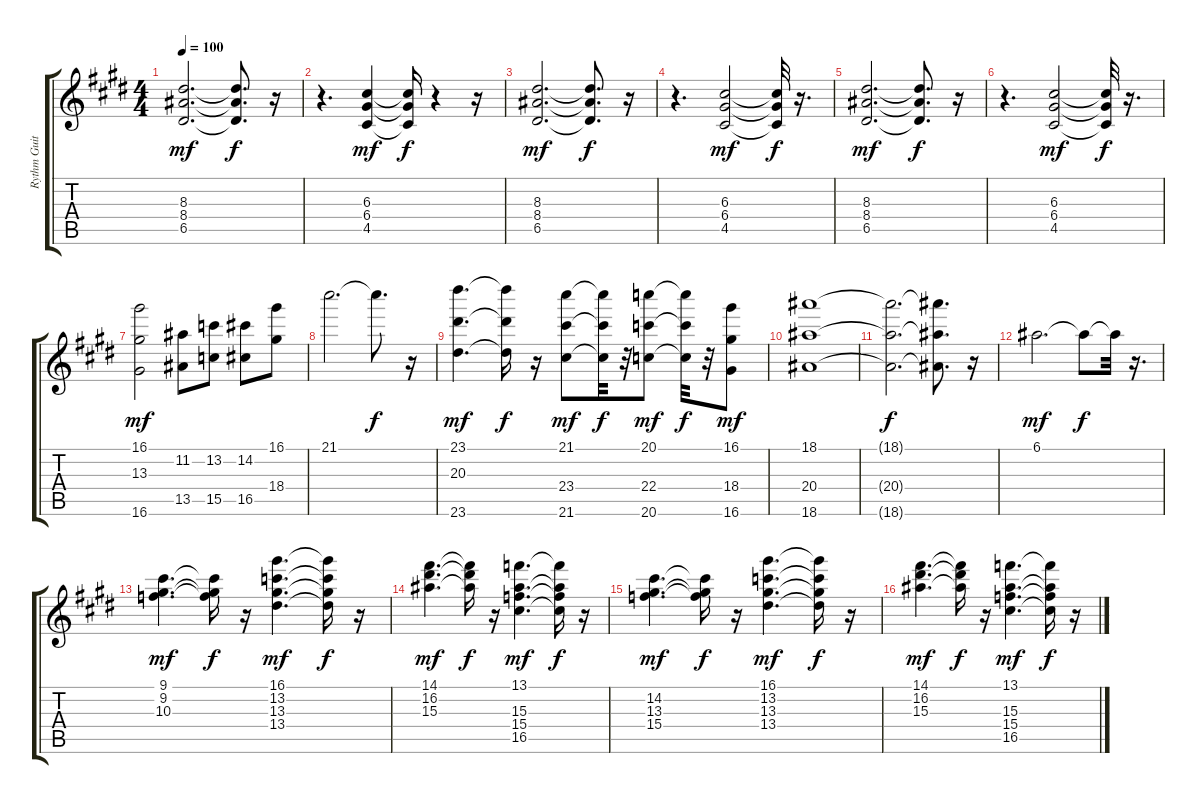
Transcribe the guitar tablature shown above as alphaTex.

\track ("Rythm Guitar" "Rythm Guit") {instrument electricguitarclean}
\staff {score tabs}
\tuning (E4 B3 G3 D3 A2 E2) {hide}
\ts (4 4)
\tempo 100
\clef g2
\ks e
(8.3 8.4 6.5).2{d dy mf} (8.3{t} 8.4{t} 6.5{t}).8{d dy f} r.16 |
r.4{d} (6.3 6.4 4.5).4{dy mf} (6.3{t} 6.4{t} 4.5{t}).16{dy f} r.4 r.16 |
(8.3 8.4 6.5).2{d dy mf} (8.3{t} 8.4{t} 6.5{t}).8{d dy f} r.16 |
r.4{d} (6.3 6.4 4.5).2{dy mf} (6.3{t} 6.4{t} 4.5{t}).32{dy f} r.16{d} |
(8.3 8.4 6.5).2{d dy mf} (8.3{t} 8.4{t} 6.5{t}).8{d dy f} r.16 |
r.4{d} (6.3 6.4 4.5).2{dy mf} (6.3{t} 6.4{t} 4.5{t}).32{dy f} r.16{d} |
(16.1 13.3 16.6).2{dy mf} (11.2 13.5).8 (13.2 15.5).8 (14.2 16.5).8 (16.1 18.4).8 |
21.1.2{d} 21.1{t}.8{d dy f} r.16 |
(23.1 20.3 23.6).4{d dy mf} (23.1{t} 20.3{t} 23.6{t}).16{dy f} r.16 (21.1 23.4 21.6).8{dy mf} (21.1{t} 23.4{t} 21.6{t}).32{dy f} r.32 (20.1 22.4 20.6).8{dy mf} (20.1{t} 22.4{t} 20.6{t}).32{dy f} r.32 (16.1 18.4 16.6).8{dy mf} |
(18.1 20.4 18.6).1 |
(18.1{t} 20.4{t} 18.6{t}).2{d dy f} (18.1{t} 20.4{t} 18.6{t}).8{d} r.16 |
6.1.2{d dy mf} 6.1{t}.8{dy f} 6.1{t}.32 r.16{d} |
(9.1 9.2 10.3).4{d dy mf} (9.1{t} 9.2{t} 10.3{t}).16{dy f} r.16 (16.1 13.2 13.3 13.4).4{d dy mf} (16.1{t} 13.2{t} 13.3{t} 13.4{t}).16{dy f} r.16 |
(14.1 16.2 15.3).4{d dy mf} (14.1{t} 16.2{t} 15.3{t}).16{dy f} r.16 (13.1 15.3 15.4 16.5).4{d dy mf} (13.1{t} 15.3{t} 15.4{t} 16.5{t}).16{dy f} r.16 |
(14.2 13.3 15.4).4{d dy mf} (14.2{t} 13.3{t} 15.4{t}).16{dy f} r.16 (16.1 13.2 13.3 13.4).4{d dy mf} (16.1{t} 13.2{t} 13.3{t} 13.4{t}).16{dy f} r.16 |
(14.1 16.2 15.3).4{d dy mf} (14.1{t} 16.2{t} 15.3{t}).16{dy f} r.16 (13.1 15.3 15.4 16.5).4{d dy mf} (13.1{t} 15.3{t} 15.4{t} 16.5{t}).16{dy f} r.16
